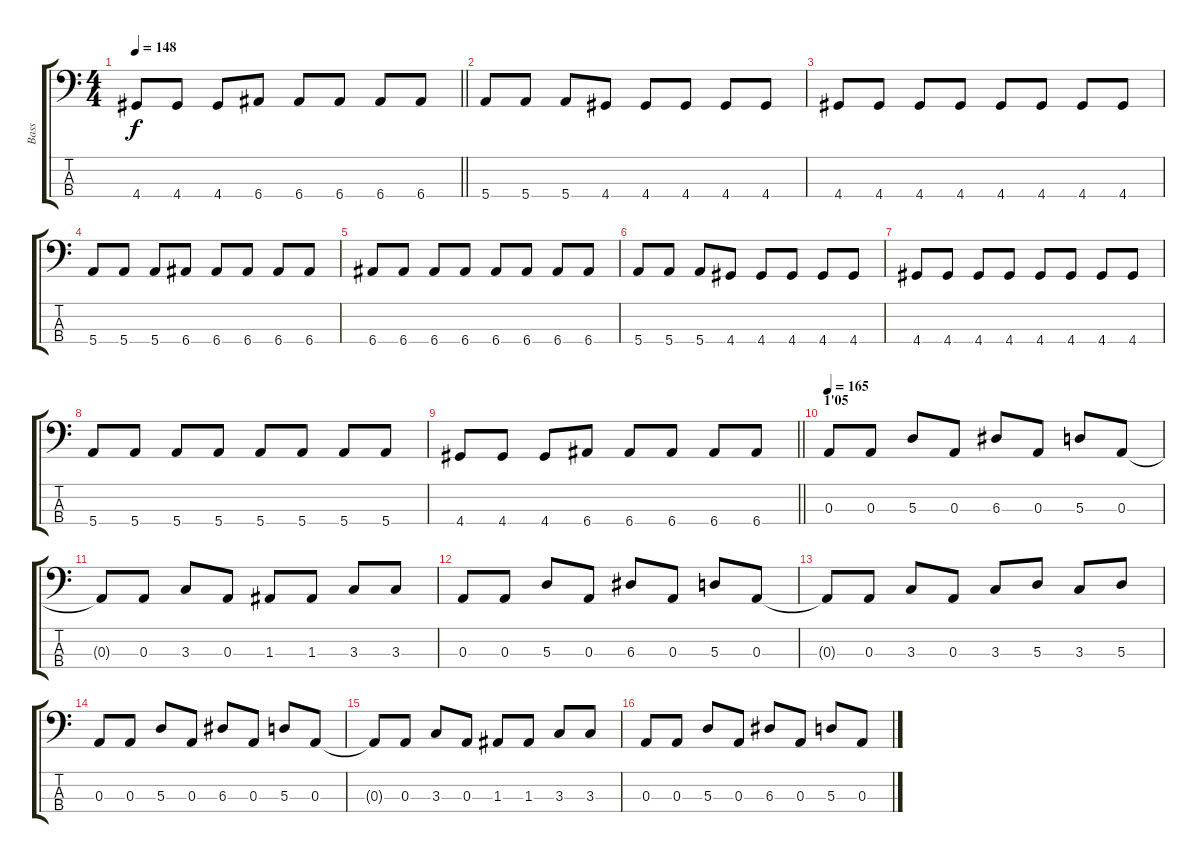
\track ("Bass" "Bass") {instrument electricbassfinger}
\staff {score tabs}
\tuning (G2 D2 A1 E1) {hide}
\ts (4 4)
\tempo 148
\clef f4
\barLineRight lightlight
\ks c
4.4.8{dy f} 4.4.8 4.4.8 6.4.8 6.4.8 6.4.8 6.4.8 6.4.8 |
5.4.8 5.4.8 5.4.8 4.4.8 4.4.8 4.4.8 4.4.8 4.4.8 |
4.4.8 4.4.8 4.4.8 4.4.8 4.4.8 4.4.8 4.4.8 4.4.8 |
5.4.8 5.4.8 5.4.8 6.4.8 6.4.8 6.4.8 6.4.8 6.4.8 |
6.4.8 6.4.8 6.4.8 6.4.8 6.4.8 6.4.8 6.4.8 6.4.8 |
5.4.8 5.4.8 5.4.8 4.4.8 4.4.8 4.4.8 4.4.8 4.4.8 |
4.4.8 4.4.8 4.4.8 4.4.8 4.4.8 4.4.8 4.4.8 4.4.8 |
5.4.8 5.4.8 5.4.8 5.4.8 5.4.8 5.4.8 5.4.8 5.4.8 |
\barLineRight lightlight
4.4.8 4.4.8 4.4.8 6.4.8 6.4.8 6.4.8 6.4.8 6.4.8 |
\section ("" "1'05")
\tempo 165
0.3.8 0.3.8 5.3.8 0.3.8 6.3.8 0.3.8 5.3.8 0.3.8 |
0.3{t}.8 0.3.8 3.3.8 0.3.8 1.3.8 1.3.8 3.3.8 3.3.8 |
0.3.8 0.3.8 5.3.8 0.3.8 6.3.8 0.3.8 5.3.8 0.3.8 |
0.3{t}.8 0.3.8 3.3.8 0.3.8 3.3.8 5.3.8 3.3.8 5.3.8 |
0.3.8 0.3.8 5.3.8 0.3.8 6.3.8 0.3.8 5.3.8 0.3.8 |
0.3{t}.8 0.3.8 3.3.8 0.3.8 1.3.8 1.3.8 3.3.8 3.3.8 |
0.3.8 0.3.8 5.3.8 0.3.8 6.3.8 0.3.8 5.3.8 0.3.8
